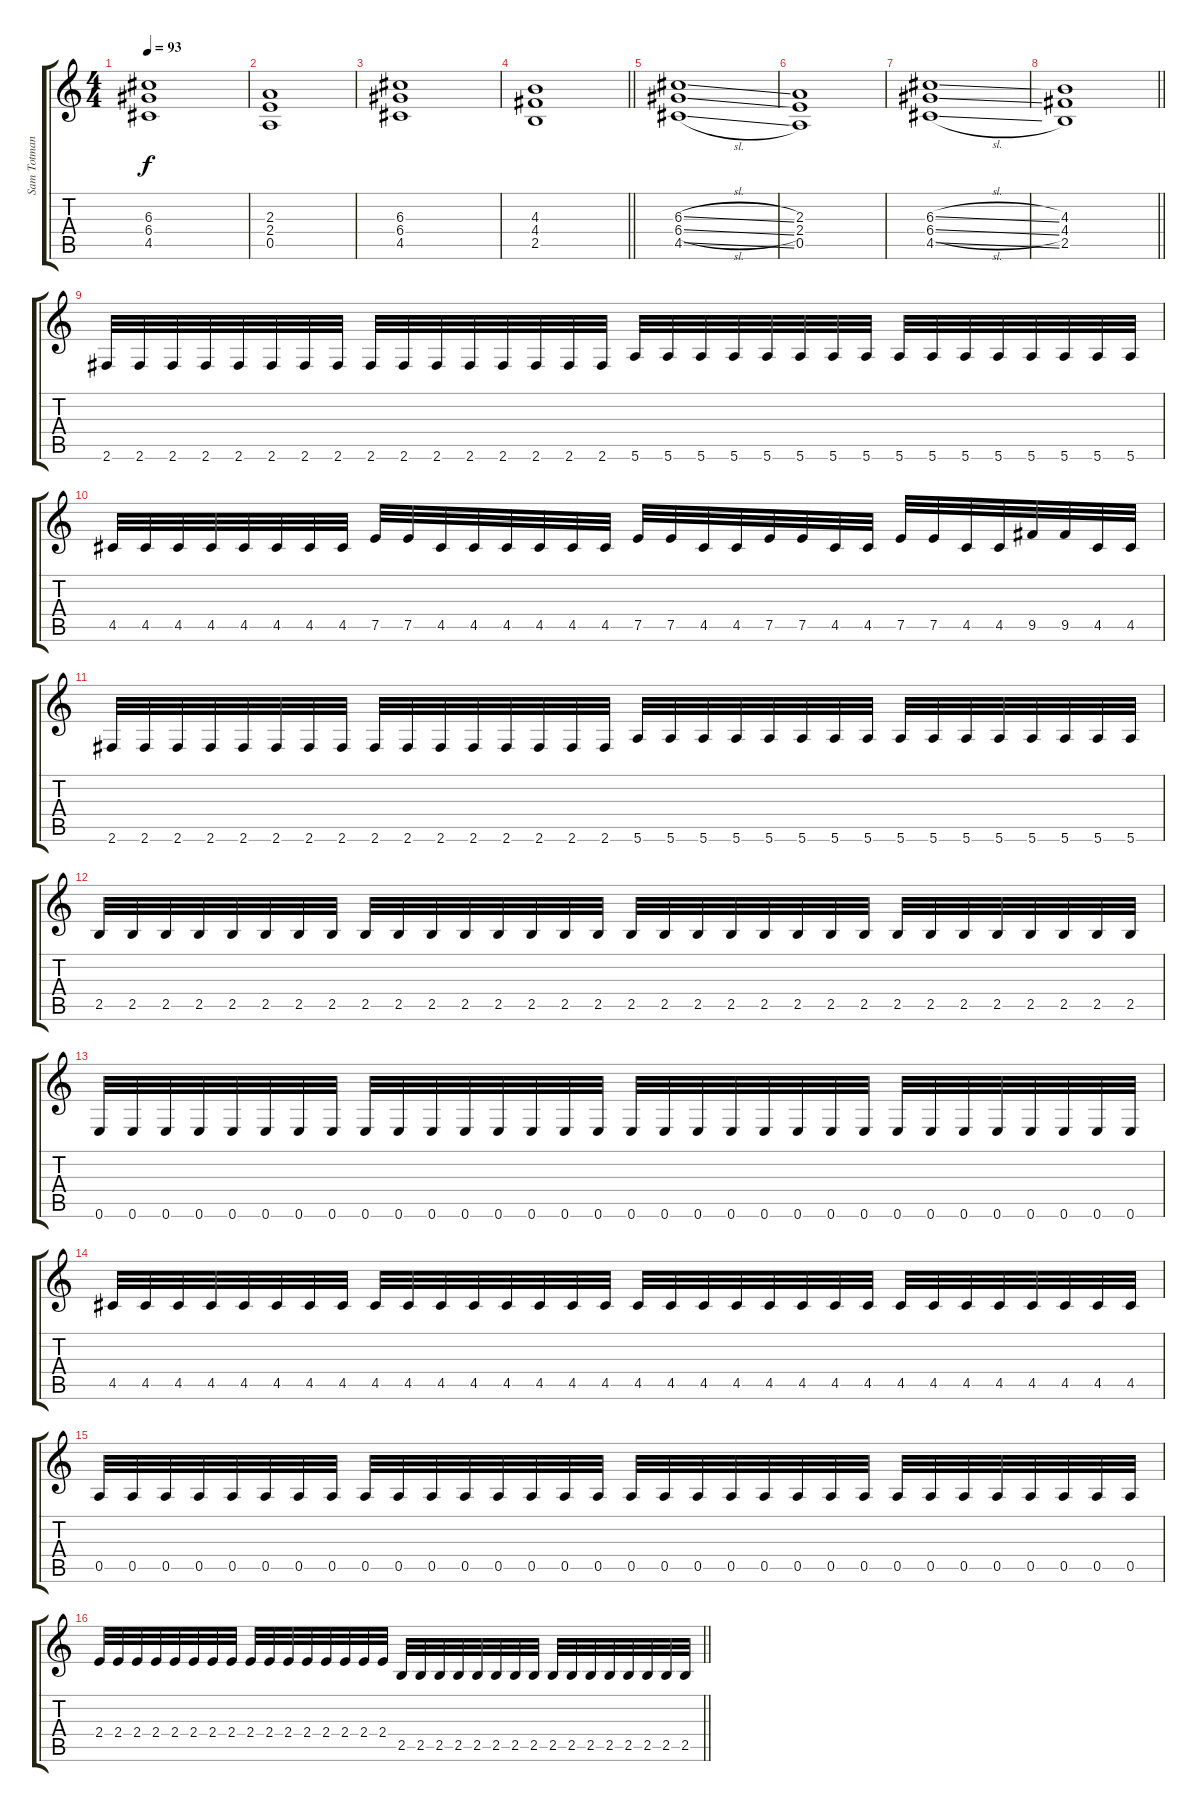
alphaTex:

\track ("Sam Totman" "Sam Totman") {instrument distortionguitar}
\staff {score tabs}
\tuning (E4 B3 G3 D3 A2 E2) {hide}
\ts (4 4)
\tempo 93
\clef g2
\ks c
(6.3 6.4 4.5).1{dy f} |
(2.3 2.4 0.5).1 |
(6.3 6.4 4.5).1 |
\barLineRight lightlight
(4.3 4.4 2.5).1 |
(6.3{sl} 6.4{sl} 4.5{sl}).1 |
(2.3 2.4 0.5).1 |
(6.3{sl} 6.4{sl} 4.5{sl}).1 |
\barLineRight lightlight
(4.3 4.4 2.5).1 |
2.6.32 2.6.32 2.6.32 2.6.32 2.6.32 2.6.32 2.6.32 2.6.32 2.6.32 2.6.32 2.6.32 2.6.32 2.6.32 2.6.32 2.6.32 2.6.32 5.6.32 5.6.32 5.6.32 5.6.32 5.6.32 5.6.32 5.6.32 5.6.32 5.6.32 5.6.32 5.6.32 5.6.32 5.6.32 5.6.32 5.6.32 5.6.32 |
4.5.32 4.5.32 4.5.32 4.5.32 4.5.32 4.5.32 4.5.32 4.5.32 7.5.32 7.5.32 4.5.32 4.5.32 4.5.32 4.5.32 4.5.32 4.5.32 7.5.32 7.5.32 4.5.32 4.5.32 7.5.32 7.5.32 4.5.32 4.5.32 7.5.32 7.5.32 4.5.32 4.5.32 9.5.32 9.5.32 4.5.32 4.5.32 |
2.6.32 2.6.32 2.6.32 2.6.32 2.6.32 2.6.32 2.6.32 2.6.32 2.6.32 2.6.32 2.6.32 2.6.32 2.6.32 2.6.32 2.6.32 2.6.32 5.6.32 5.6.32 5.6.32 5.6.32 5.6.32 5.6.32 5.6.32 5.6.32 5.6.32 5.6.32 5.6.32 5.6.32 5.6.32 5.6.32 5.6.32 5.6.32 |
2.5.32 2.5.32 2.5.32 2.5.32 2.5.32 2.5.32 2.5.32 2.5.32 2.5.32 2.5.32 2.5.32 2.5.32 2.5.32 2.5.32 2.5.32 2.5.32 2.5.32 2.5.32 2.5.32 2.5.32 2.5.32 2.5.32 2.5.32 2.5.32 2.5.32 2.5.32 2.5.32 2.5.32 2.5.32 2.5.32 2.5.32 2.5.32 |
0.6.32 0.6.32 0.6.32 0.6.32 0.6.32 0.6.32 0.6.32 0.6.32 0.6.32 0.6.32 0.6.32 0.6.32 0.6.32 0.6.32 0.6.32 0.6.32 0.6.32 0.6.32 0.6.32 0.6.32 0.6.32 0.6.32 0.6.32 0.6.32 0.6.32 0.6.32 0.6.32 0.6.32 0.6.32 0.6.32 0.6.32 0.6.32 |
4.5.32 4.5.32 4.5.32 4.5.32 4.5.32 4.5.32 4.5.32 4.5.32 4.5.32 4.5.32 4.5.32 4.5.32 4.5.32 4.5.32 4.5.32 4.5.32 4.5.32 4.5.32 4.5.32 4.5.32 4.5.32 4.5.32 4.5.32 4.5.32 4.5.32 4.5.32 4.5.32 4.5.32 4.5.32 4.5.32 4.5.32 4.5.32 |
0.5.32 0.5.32 0.5.32 0.5.32 0.5.32 0.5.32 0.5.32 0.5.32 0.5.32 0.5.32 0.5.32 0.5.32 0.5.32 0.5.32 0.5.32 0.5.32 0.5.32 0.5.32 0.5.32 0.5.32 0.5.32 0.5.32 0.5.32 0.5.32 0.5.32 0.5.32 0.5.32 0.5.32 0.5.32 0.5.32 0.5.32 0.5.32 |
\barLineRight lightlight
2.4.32 2.4.32 2.4.32 2.4.32 2.4.32 2.4.32 2.4.32 2.4.32 2.4.32 2.4.32 2.4.32 2.4.32 2.4.32 2.4.32 2.4.32 2.4.32 2.5.32 2.5.32 2.5.32 2.5.32 2.5.32 2.5.32 2.5.32 2.5.32 2.5.32 2.5.32 2.5.32 2.5.32 2.5.32 2.5.32 2.5.32 2.5.32
